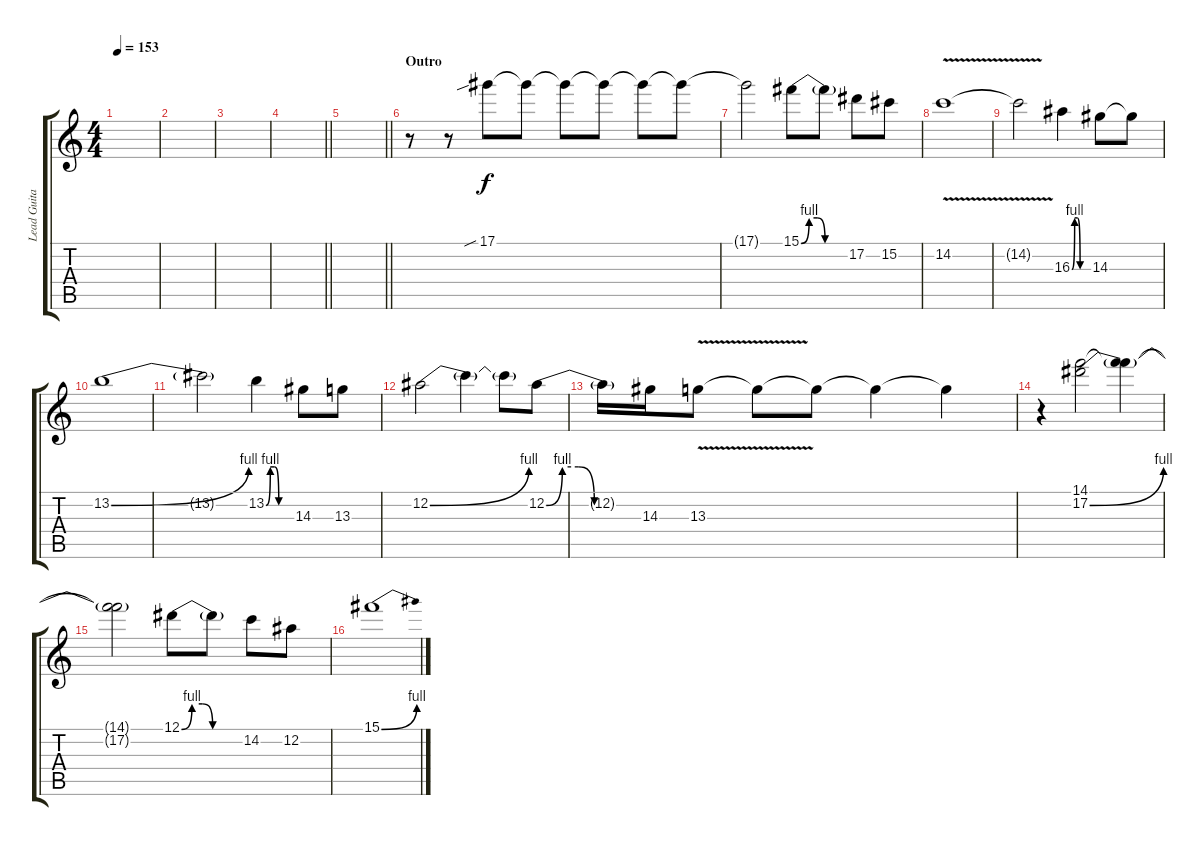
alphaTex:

\track ("Lead Guitar" "Lead Guita") {instrument distortionguitar}
\staff {score tabs}
\tuning (Eb4 Bb3 Gb3 Db3 Ab2 Eb2) {hide}
\ts (4 4)
\tempo 153
\clef g2
\ks c
|
|
|
\barLineRight lightlight
|
\barLineRight lightlight
|
\section ("" "Outro")
r.8{volume 14} r.8 17.1{sib}.8 17.1{t}.8 17.1{t}.8 17.1{t}.8 17.1{t}.8 17.1{t}.8 |
17.1{t}.2 15.1{be (custom 0 0 10 4 20 4 30 0 60 0)}.8 15.1{t}.8 17.2.8 15.2.8 |
14.2{v}.1 |
14.2{t}.2 16.3{be (custom 0 0 10 4 20 4 30 0 60 0)}.4 14.3.8 14.3{t}.8 |
13.2{be (bend 0 0 60 4)}.1 |
13.2{t}.2 13.2{be (custom 0 0 10 4 20 4 30 0 60 0)}.4 14.3.8 13.3.8 |
12.2{be (bend 0 0 60 4)}.2 12.2{t}.4 12.2{t}.8 12.2{be (custom 0 0 10 4 20 4 30 0 60 0)}.8 |
12.2{t}.16 14.3.16 13.3{v}.8 13.3{t}.8 13.3{t}.8 13.3{t}.4 13.3{t}.4 |
r.4 (14.1 17.2{be (bend 0 0 60 4)}).2 (14.1{t} 17.2{t}).4 |
(14.1{t} 17.2{t}).2 12.1{be (custom 0 0 10 4 20 4 30 0 60 0)}.8 12.1{t}.8 14.2.8 12.2.8 |
15.1{be (bend 0 0 60 4)}.1
